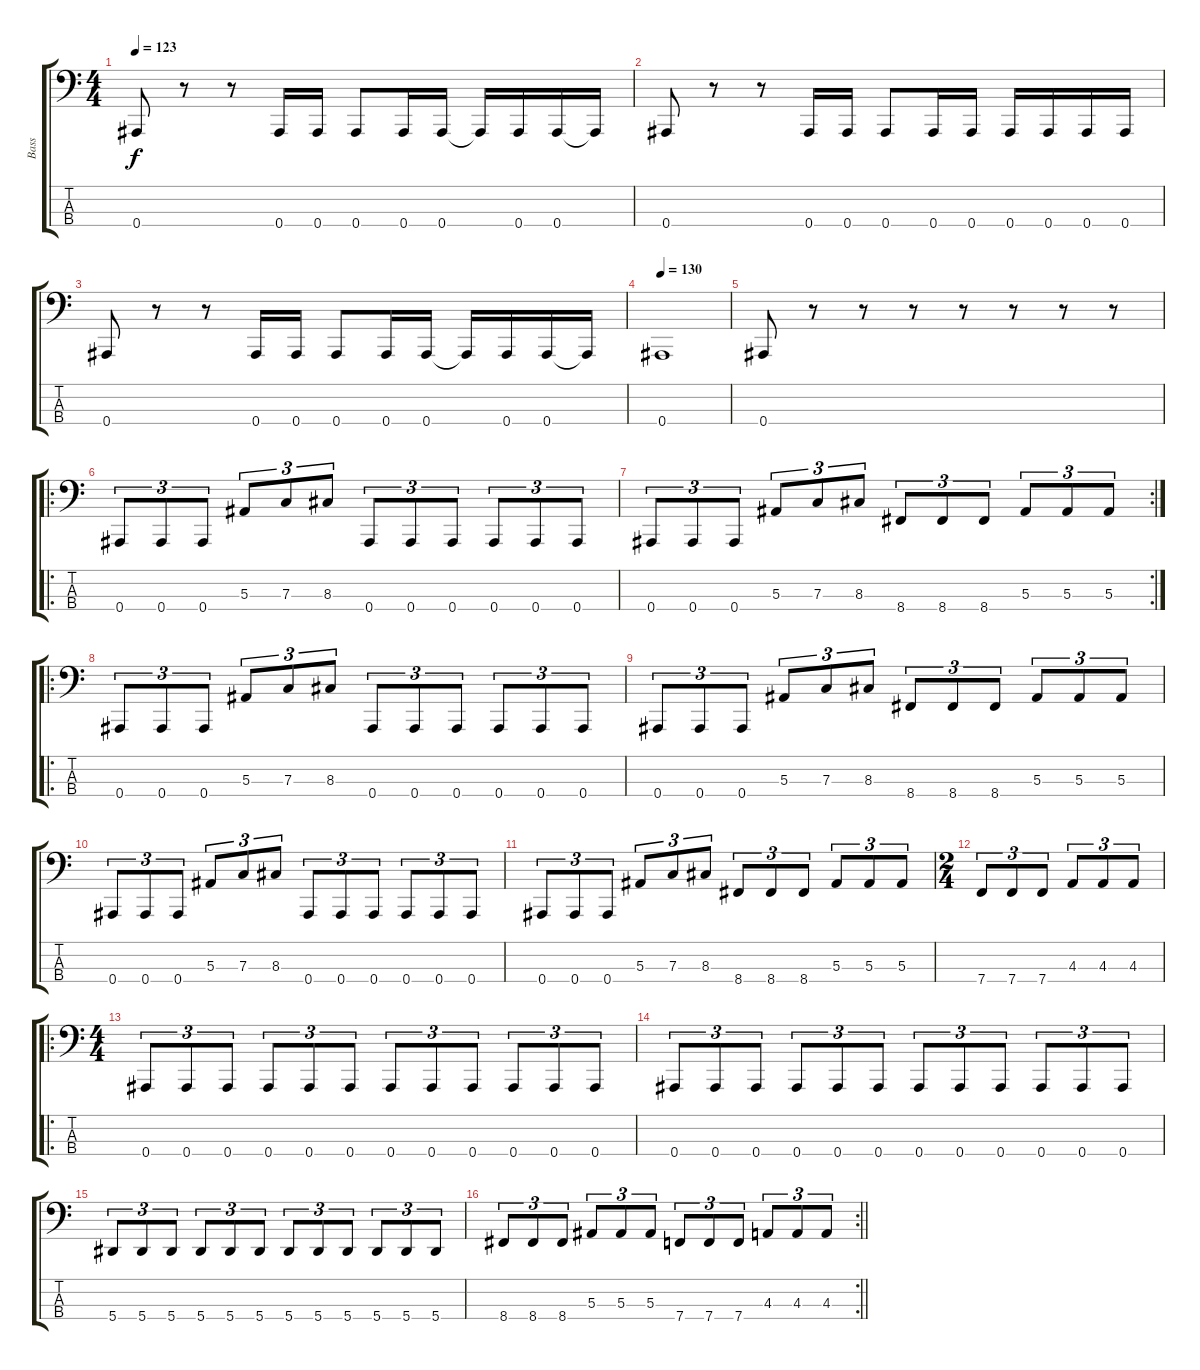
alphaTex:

\track ("Bass" "Bass") {instrument slapbass2}
\staff {score tabs}
\tuning (Eb2 Bb1 F1 Bb0) {hide}
\ts (4 4)
\tempo 123
\clef f4
\ks c
0.4.8{dy f} r.8 r.8 0.4.16 0.4.16 0.4.8 0.4.16 0.4.16 0.4{t}.16 0.4.16 0.4.16 0.4{t}.16 |
0.4.8 r.8 r.8 0.4.16 0.4.16 0.4.8 0.4.16 0.4.16 0.4.16 0.4.16 0.4.16 0.4.16 |
0.4.8 r.8 r.8 0.4.16 0.4.16 0.4.8 0.4.16 0.4.16 0.4{t}.16 0.4.16 0.4.16 0.4{t}.16 |
\tempo 130
0.4.1 |
0.4.8 r.8 r.8 r.8 r.8 r.8 r.8 r.8 |
\ro
0.4.8{tu (3 2)} 0.4.8{tu (3 2)} 0.4.8{tu (3 2)} 5.3.8{tu (3 2)} 7.3.8{tu (3 2)} 8.3.8{tu (3 2)} 0.4.8{tu (3 2)} 0.4.8{tu (3 2)} 0.4.8{tu (3 2)} 0.4.8{tu (3 2)} 0.4.8{tu (3 2)} 0.4.8{tu (3 2)} |
\rc 2
0.4.8{tu (3 2)} 0.4.8{tu (3 2)} 0.4.8{tu (3 2)} 5.3.8{tu (3 2)} 7.3.8{tu (3 2)} 8.3.8{tu (3 2)} 8.4.8{tu (3 2)} 8.4.8{tu (3 2)} 8.4.8{tu (3 2)} 5.3.8{tu (3 2)} 5.3.8{tu (3 2)} 5.3.8{tu (3 2)} |
\ro
0.4.8{tu (3 2)} 0.4.8{tu (3 2)} 0.4.8{tu (3 2)} 5.3.8{tu (3 2)} 7.3.8{tu (3 2)} 8.3.8{tu (3 2)} 0.4.8{tu (3 2)} 0.4.8{tu (3 2)} 0.4.8{tu (3 2)} 0.4.8{tu (3 2)} 0.4.8{tu (3 2)} 0.4.8{tu (3 2)} |
0.4.8{tu (3 2)} 0.4.8{tu (3 2)} 0.4.8{tu (3 2)} 5.3.8{tu (3 2)} 7.3.8{tu (3 2)} 8.3.8{tu (3 2)} 8.4.8{tu (3 2)} 8.4.8{tu (3 2)} 8.4.8{tu (3 2)} 5.3.8{tu (3 2)} 5.3.8{tu (3 2)} 5.3.8{tu (3 2)} |
0.4.8{tu (3 2)} 0.4.8{tu (3 2)} 0.4.8{tu (3 2)} 5.3.8{tu (3 2)} 7.3.8{tu (3 2)} 8.3.8{tu (3 2)} 0.4.8{tu (3 2)} 0.4.8{tu (3 2)} 0.4.8{tu (3 2)} 0.4.8{tu (3 2)} 0.4.8{tu (3 2)} 0.4.8{tu (3 2)} |
0.4.8{tu (3 2)} 0.4.8{tu (3 2)} 0.4.8{tu (3 2)} 5.3.8{tu (3 2)} 7.3.8{tu (3 2)} 8.3.8{tu (3 2)} 8.4.8{tu (3 2)} 8.4.8{tu (3 2)} 8.4.8{tu (3 2)} 5.3.8{tu (3 2)} 5.3.8{tu (3 2)} 5.3.8{tu (3 2)} |
\ts (2 4)
7.4.8{tu (3 2)} 7.4.8{tu (3 2)} 7.4.8{tu (3 2)} 4.3.8{tu (3 2)} 4.3.8{tu (3 2)} 4.3.8{tu (3 2)} |
\ro
\ts (4 4)
0.4.8{tu (3 2)} 0.4.8{tu (3 2)} 0.4.8{tu (3 2)} 0.4.8{tu (3 2)} 0.4.8{tu (3 2)} 0.4.8{tu (3 2)} 0.4.8{tu (3 2)} 0.4.8{tu (3 2)} 0.4.8{tu (3 2)} 0.4.8{tu (3 2)} 0.4.8{tu (3 2)} 0.4.8{tu (3 2)} |
0.4.8{tu (3 2)} 0.4.8{tu (3 2)} 0.4.8{tu (3 2)} 0.4.8{tu (3 2)} 0.4.8{tu (3 2)} 0.4.8{tu (3 2)} 0.4.8{tu (3 2)} 0.4.8{tu (3 2)} 0.4.8{tu (3 2)} 0.4.8{tu (3 2)} 0.4.8{tu (3 2)} 0.4.8{tu (3 2)} |
5.4.8{tu (3 2)} 5.4.8{tu (3 2)} 5.4.8{tu (3 2)} 5.4.8{tu (3 2)} 5.4.8{tu (3 2)} 5.4.8{tu (3 2)} 5.4.8{tu (3 2)} 5.4.8{tu (3 2)} 5.4.8{tu (3 2)} 5.4.8{tu (3 2)} 5.4.8{tu (3 2)} 5.4.8{tu (3 2)} |
\rc 2
\barLineRight lightlight
8.4.8{tu (3 2)} 8.4.8{tu (3 2)} 8.4.8{tu (3 2)} 5.3.8{tu (3 2)} 5.3.8{tu (3 2)} 5.3.8{tu (3 2)} 7.4.8{tu (3 2)} 7.4.8{tu (3 2)} 7.4.8{tu (3 2)} 4.3.8{tu (3 2)} 4.3.8{tu (3 2)} 4.3.8{tu (3 2)}
